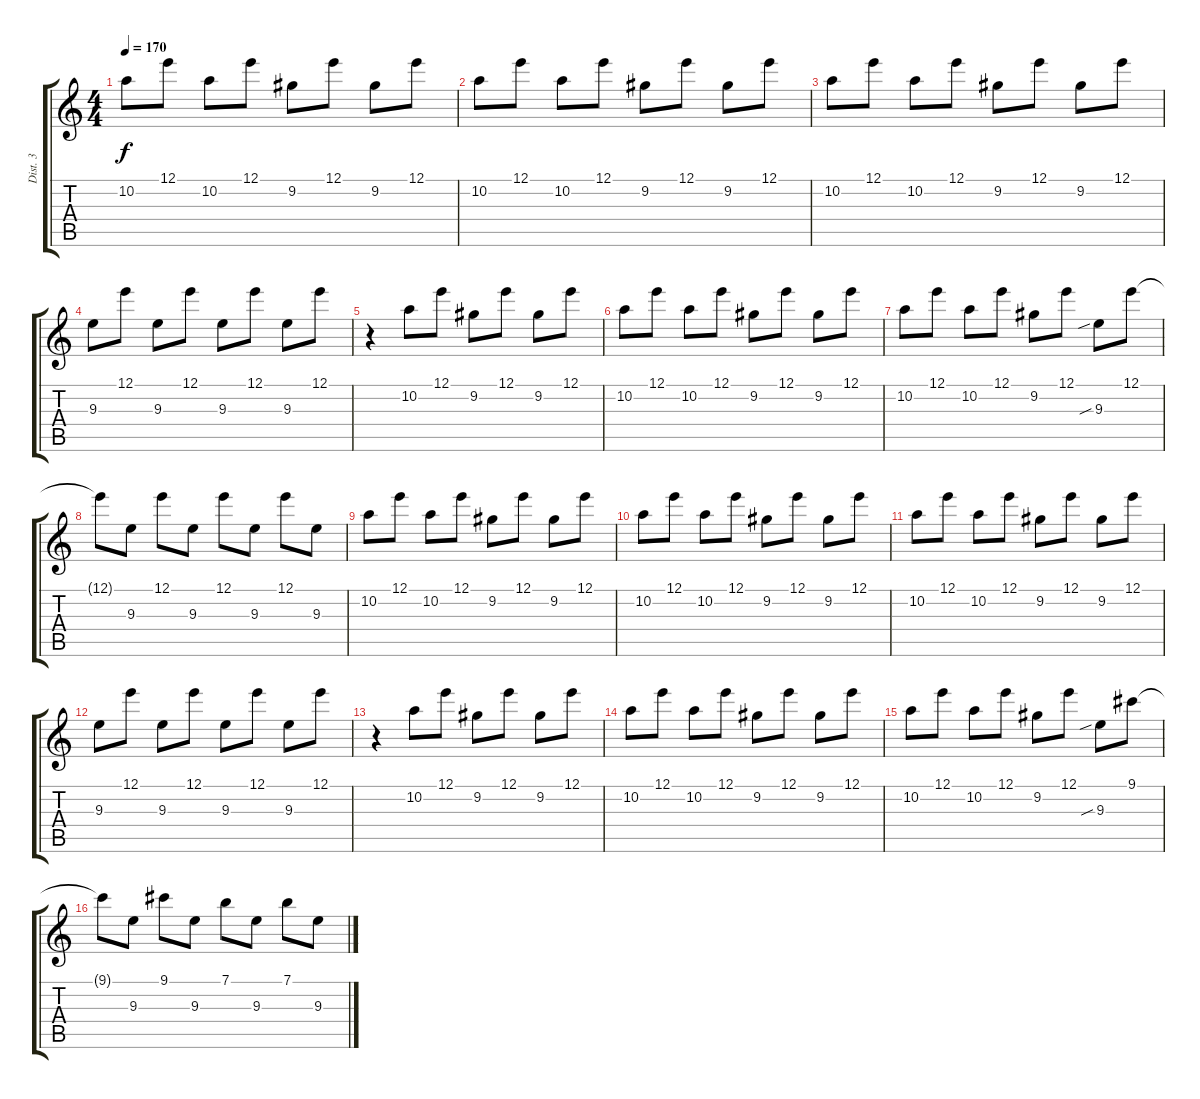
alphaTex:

\track ("Dist. 3" "Dist. 3") {instrument distortionguitar}
\staff {score tabs}
\tuning (E4 B3 G3 D3 A2 D2) {hide}
\ts (4 4)
\tempo 170
\clef g2
\ks c
10.2.8{dy f} 12.1.8 10.2.8 12.1.8 9.2.8 12.1.8 9.2.8 12.1.8 |
10.2.8 12.1.8 10.2.8 12.1.8 9.2.8 12.1.8 9.2.8 12.1.8 |
10.2.8 12.1.8 10.2.8 12.1.8 9.2.8 12.1.8 9.2.8 12.1.8 |
9.3.8 12.1.8 9.3.8 12.1.8 9.3.8 12.1.8 9.3.8 12.1.8 |
r.4 10.2.8 12.1.8 9.2.8 12.1.8 9.2.8 12.1.8 |
10.2.8 12.1.8 10.2.8 12.1.8 9.2.8 12.1.8 9.2.8 12.1.8 |
10.2.8 12.1.8 10.2.8 12.1.8 9.2.8 12.1.8 9.3{sib}.8 12.1.8 |
12.1{t}.8 9.3.8 12.1.8 9.3.8 12.1.8 9.3.8 12.1.8 9.3.8 |
10.2.8 12.1.8 10.2.8 12.1.8 9.2.8 12.1.8 9.2.8 12.1.8 |
10.2.8 12.1.8 10.2.8 12.1.8 9.2.8 12.1.8 9.2.8 12.1.8 |
10.2.8 12.1.8 10.2.8 12.1.8 9.2.8 12.1.8 9.2.8 12.1.8 |
9.3.8 12.1.8 9.3.8 12.1.8 9.3.8 12.1.8 9.3.8 12.1.8 |
r.4 10.2.8 12.1.8 9.2.8 12.1.8 9.2.8 12.1.8 |
10.2.8 12.1.8 10.2.8 12.1.8 9.2.8 12.1.8 9.2.8 12.1.8 |
10.2.8 12.1.8 10.2.8 12.1.8 9.2.8 12.1.8 9.3{sib}.8 9.1.8 |
9.1{t}.8 9.3.8 9.1.8 9.3.8 7.1.8 9.3.8 7.1.8 9.3.8
